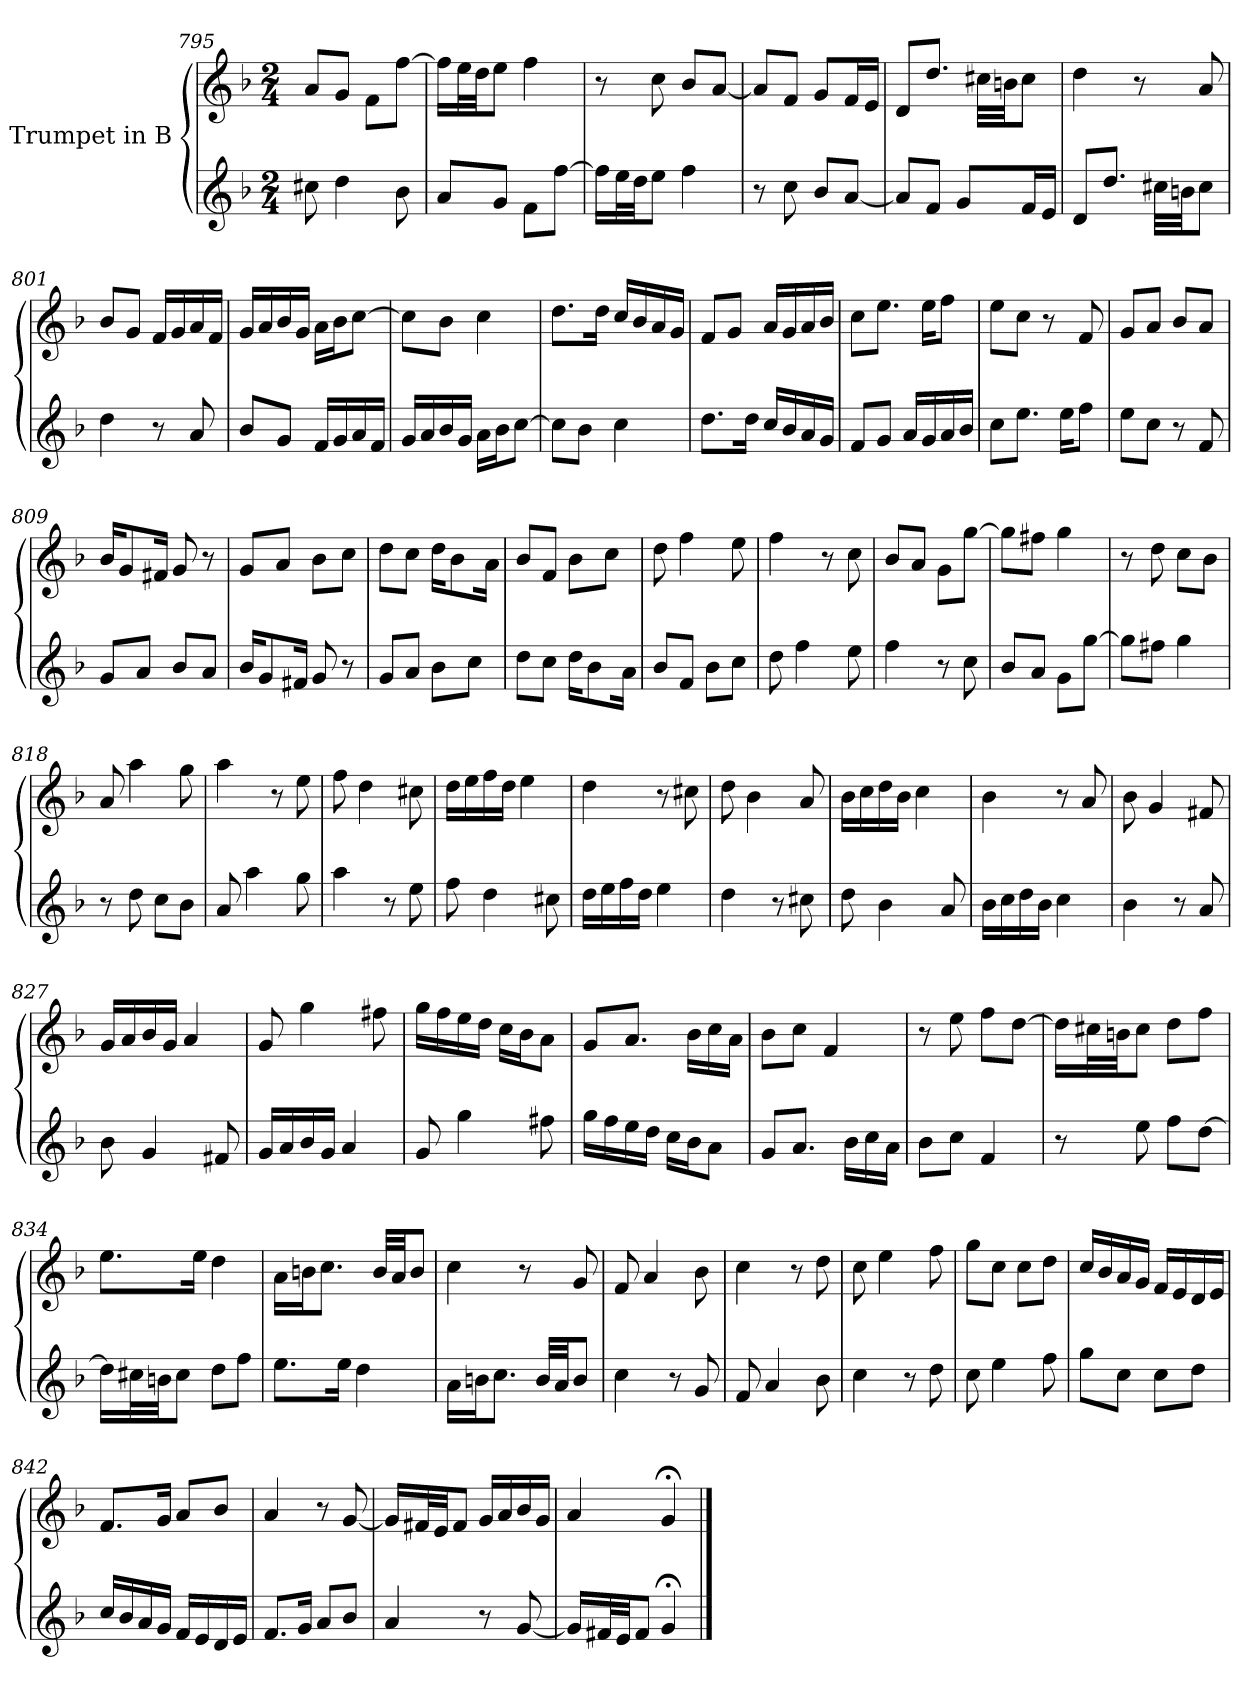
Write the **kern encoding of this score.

**kern	**kern
*part2	*part1
*staff2	*staff1
*I"Trumpet in Bb 2	*I"Trumpet in Bb 1
*clefG2	*clefG2
*ITrd1c2	*ITrd1c2
*k[b-e-a-]	*k[b-e-a-]
*E-:	*E-:
*M2/4	*M2/4
=795	=795
8bn\	8g/L
4cc\	8f/J
.	8e-\L
8a-\	[8ee-\J
=796	=796
8g/L	16ee-\LL]
.	32dd\L
.	32cc\JJ
8f/J	8dd\J
8e-\L	4ee-\
[8ee-\J	.
!!LO:PB:g=z
=797	=797
16ee-\LL]	8r
32dd\L	.
32cc\JJ	.
8dd\J	8b-\
4ee-\	8a-/L
.	[8g/J
=798	=798
8r	8g/L]
8b-\	8e-/J
8a-/L	8f/L
[8g/J	16e-/L
.	16d/JJ
=799	=799
8g/L]	8c/L
8e-/J	8.cc/J
8f/L	.
.	32bn\LLL
.	32an\JJ
16e-/L	8b\J
16d/JJ	.
=800	=800
8c/L	4cc\
8.cc/J	.
.	8r
32bn\LLL	.
32an\JJ	.
8b\J	8g/
=801	=801
4cc\	8a-/L
.	8f/J
8r	16e-/LL
.	16f/
8g/	16g/
.	16e-/JJ
=802	=802
8a-/L	16f/LL
.	16g/
8f/J	16a-/
.	16f/JJ
16e-/LL	16g\LL
16f/	16a-\J
16g/	[8b-\J
16e-/JJ	.
!!LO:LB:g=z
=803	=803
16f/LL	8b-\L]
16g/	.
16a-/	8a-\J
16f/JJ	.
16g\LL	4b-\
16a-\J	.
[8b-\J	.
=804	=804
8b-\L]	8.cc\L
8a-\J	.
.	16cc\Jk
4b-\	16b-/LL
.	16a-/
.	16g/
.	16f/JJ
=805	=805
8.cc\L	8e-/L
.	8f/J
16cc\Jk	.
16b-/LL	16g/LL
16a-/	16f/
16g/	16g/
16f/JJ	16a-/JJ
=806	=806
8e-/L	8b-\L
8f/J	8.dd\J
16g/LL	.
16f/	16dd\KL
16g/	8ee-\J
16a-/JJ	.
=807	=807
8b-\L	8dd\L
8.dd\J	8b-\J
.	8r
16dd\KL	.
8ee-\J	8e-/
=808	=808
8dd\L	8f/L
8b-\J	8g/J
8r	8a-/L
8e-/	8g/J
=809	=809
8f/L	16a-/KL
.	8f/
8g/J	.
.	16en/Jk
8a-/L	8f/
8g/J	8r
!!LO:LB:g=z
=810	=810
16a-/KL	8f/L
8f/	.
.	8g/J
16en/Jk	.
8f/	8a-\L
8r	8b-\J
=811	=811
8f/L	8cc\L
8g/J	8b-\J
8a-\L	16cc\KL
.	8a-\
8b-\J	.
.	16g\Jk
=812	=812
8cc\L	8a-/L
8b-\J	8e-/J
16cc\KL	8a-\L
8a-\	.
.	8b-\J
16g\Jk	.
=813	=813
8a-/L	8cc\
8e-/J	4ee-\
8a-\L	.
8b-\J	8dd\
=814	=814
8cc\	4ee-\
4ee-\	.
.	8r
8dd\	8b-\
=815	=815
4ee-\	8a-/L
.	8g/J
8r	8f\L
8b-\	[8ff\J
=816	=816
8a-/L	8ff\L]
8g/J	8een\J
8f\L	4ff\
[8ff\J	.
=817	=817
8ff\L]	8r
8een\J	8cc\
4ff\	8b-\L
.	8a-\J
!!LO:LB:g=z
=818	=818
8r	8g/
8cc\	4gg\
8b-\L	.
8a-\J	8ff\
=819	=819
8g/	4gg\
4gg\	.
.	8r
8ff\	8dd\
=820	=820
4gg\	8ee-\
.	4cc\
8r	.
8dd\	8bn\
=821	=821
8ee-\	16cc\LL
.	16dd\
4cc\	16ee-\
.	16cc\JJ
.	4dd\
8bn\	.
=822	=822
16cc\LL	4cc\
16dd\	.
16ee-\	.
16cc\JJ	.
4dd\	8r
.	8bn\
=823	=823
4cc\	8cc\
.	4a-\
8r	.
8bn\	8g/
=824	=824
8cc\	16a-\LL
.	16b-\
4a-\	16cc\
.	16a-\JJ
.	4b-\
8g/	.
!!LO:LB:g=z
=825	=825
16a-\LL	4a-\
16b-\	.
16cc\	.
16a-\JJ	.
4b-\	8r
.	8g/
=826	=826
4a-\	8a-\
.	4f/
8r	.
8g/	8en/
=827	=827
8a-\	16f/LL
.	16g/
4f/	16a-/
.	16f/JJ
.	4g/
8en/	.
=828	=828
16f/LL	8f/
16g/	.
16a-/	4ff\
16f/JJ	.
4g/	.
.	8een\
=829	=829
8f/	16ff\LL
.	16ee-\
4ff\	16dd\
.	16cc\JJ
.	16b-\LL
.	16a-\J
8een\	8g\J
=830	=830
16ff\LL	8f/L
16ee-\	.
16dd\	8.g/J
16cc\JJ	.
16b-\LL	.
16a-\J	16a-\LL
8g\J	16b-\
.	16g\JJ
=831	=831
8f/L	8a-\L
8.g/J	8b-\J
.	4e-/
16a-\LL	.
16b-\	.
16g\JJ	.
!!LO:PB:g=z
=832	=832
8a-\L	8r
8b-\J	8dd\
4e-/	8ee-\L
.	[8cc\J
=833	=833
8r	16cc\LL]
.	32bn\L
.	32an\JJ
8dd\	8b\J
8ee-\L	8cc\L
[8cc\J	8ee-\J
=834	=834
16cc\LL]	8.dd\L
32bn\L	.
32an\JJ	.
8b\J	.
.	16dd\Jk
8cc\L	4cc\
8ee-\J	.
=835	=835
8.dd\L	16g\LL
.	16an\J
.	8.b-\J
16dd\Jk	.
4cc\	.
.	32a/LLL
.	32g/JJ
.	8a/J
=836	=836
16g\LL	4b-\
16an\J	.
8.b-\J	.
.	8r
32a/LLL	.
32g/JJ	.
8a/J	8f/
!!LO:LB:g=z
=837	=837
4b-\	8e-/
.	4g/
8r	.
8f/	8a-\
=838	=838
8e-/	4b-\
4g/	.
.	8r
8a-\	8cc\
=839	=839
4b-\	8b-\
.	4dd\
8r	.
8cc\	8ee-\
=840	=840
8b-\	8ff\L
4dd\	8b-\J
.	8b-\L
8ee-\	8cc\J
=841	=841
8ff\L	16b-/LL
.	16a-/
8b-\J	16g/
.	16f/JJ
8b-\L	16e-/LL
.	16d/
8cc\J	16c/
.	16d/JJ
!!LO:LB:g=z
=842	=842
16b-/LL	8.e-/L
16a-/	.
16g/	.
16f/JJ	16f/Jk
16e-/LL	8g/L
16d/	.
16c/	8a-/J
16d/JJ	.
=843	=843
8.e-/L	4g/
16f/Jk	.
8g/L	8r
8a-/J	[8f/
=844	=844
4g/	16f/LL]
.	32en/L
.	32d/JJ
.	8e/J
8r	16f/LL
.	16g/
[8f/	16a-/
.	16f/JJ
=845	=845
16f/LL]	4g/
32en/L	.
32d/JJ	.
8e/J	.
4f;</	4f;</
==	==
*-	*-
